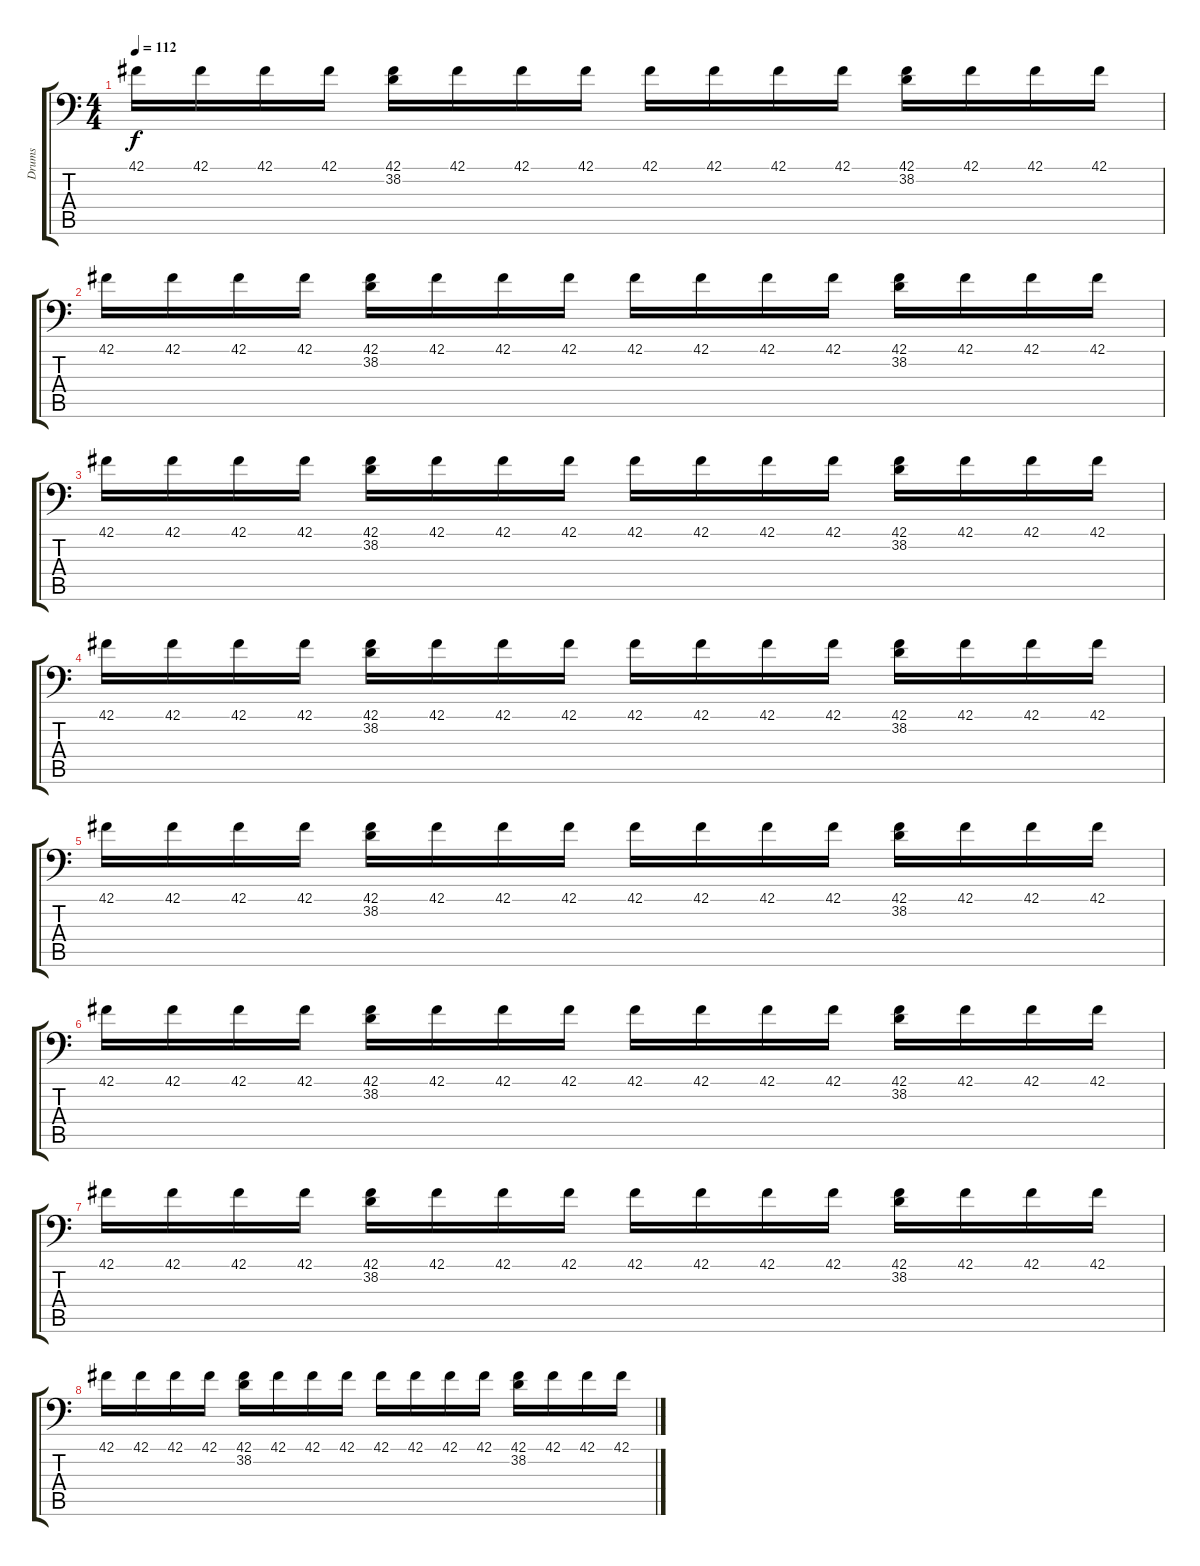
\track ("Drums" "Drums") {instrument acousticgrandpiano}
\staff {score tabs}
\tuning (C-1 C-1 C-1 C-1 C-1 C-1) {hide}
\ts (4 4)
\tempo 112
\clef f4
\ks c
42.1.16{dy f} 42.1.16 42.1.16 42.1.16 (42.1 38.2).16 42.1.16 42.1.16 42.1.16 42.1.16 42.1.16 42.1.16 42.1.16 (42.1 38.2).16 42.1.16 42.1.16 42.1.16 |
42.1.16 42.1.16 42.1.16 42.1.16 (42.1 38.2).16 42.1.16 42.1.16 42.1.16 42.1.16 42.1.16 42.1.16 42.1.16 (42.1 38.2).16 42.1.16 42.1.16 42.1.16 |
42.1.16 42.1.16 42.1.16 42.1.16 (42.1 38.2).16 42.1.16 42.1.16 42.1.16 42.1.16 42.1.16 42.1.16 42.1.16 (42.1 38.2).16 42.1.16 42.1.16 42.1.16 |
42.1.16 42.1.16 42.1.16 42.1.16 (42.1 38.2).16 42.1.16 42.1.16 42.1.16 42.1.16 42.1.16 42.1.16 42.1.16 (42.1 38.2).16 42.1.16 42.1.16 42.1.16 |
42.1.16 42.1.16 42.1.16 42.1.16 (42.1 38.2).16 42.1.16 42.1.16 42.1.16 42.1.16 42.1.16 42.1.16 42.1.16 (42.1 38.2).16 42.1.16 42.1.16 42.1.16 |
42.1.16 42.1.16 42.1.16 42.1.16 (42.1 38.2).16 42.1.16 42.1.16 42.1.16 42.1.16 42.1.16 42.1.16 42.1.16 (42.1 38.2).16 42.1.16 42.1.16 42.1.16 |
42.1.16 42.1.16 42.1.16 42.1.16 (42.1 38.2).16 42.1.16 42.1.16 42.1.16 42.1.16 42.1.16 42.1.16 42.1.16 (42.1 38.2).16 42.1.16 42.1.16 42.1.16 |
42.1.16 42.1.16 42.1.16 42.1.16 (42.1 38.2).16 42.1.16 42.1.16 42.1.16 42.1.16 42.1.16 42.1.16 42.1.16 (42.1 38.2).16 42.1.16 42.1.16 42.1.16
